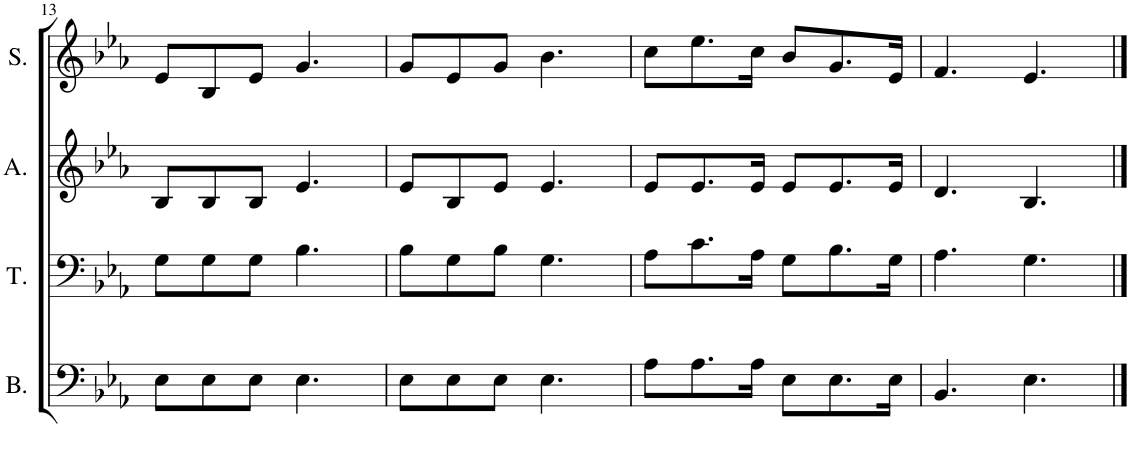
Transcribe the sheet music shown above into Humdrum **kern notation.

**kern	**kern	**kern	**kern
*part4	*part3	*part2	*part1
*staff4	*staff3	*staff2	*staff1
*I"Bass	*I"Tenor	*I"Alto	*I"Soprano
*I'B.	*I'T.	*I'A.	*I'S.
!!LO:PB:g=z
*clefF4	*clefF4	*clefG2	*clefG2
*k[b-e-a-]	*k[b-e-a-]	*k[b-e-a-]	*k[b-e-a-]
*M6/8	*M6/8	*M6/8	*M6/8
=13	=13	=13	=13
8E-\L	8G\L	8B-/L	8e-/L
8E-\	8G\	8B-/	8B-/
8E-\J	8G\J	8B-/J	8e-/J
4.E-\	4.B-\	4.e-/	4.g/
=14	=14	=14	=14
8E-\L	8B-\L	8e-/L	8g/L
8E-\	8G\	8B-/	8e-/
8E-\J	8B-\J	8e-/J	8g/J
4.E-\	4.G\	4.e-/	4.b-\
=15	=15	=15	=15
8A-\L	8A-\L	8e-/L	8cc\L
8.A-\	8.c\	8.e-/	8.ee-\
16A-\Jk	16A-\Jk	16e-/Jk	16cc\Jk
8E-\L	8G\L	8e-/L	8b-/L
8.E-\	8.B-\	8.e-/	8.g/
16E-\Jk	16G\Jk	16e-/Jk	16e-/Jk
=16	=16	=16	=16
4.BB-/	4.A-\	4.d/	4.f/
4.E-\	4.G\	4.B-/	4.e-/
==	==	==	==
*-	*-	*-	*-
